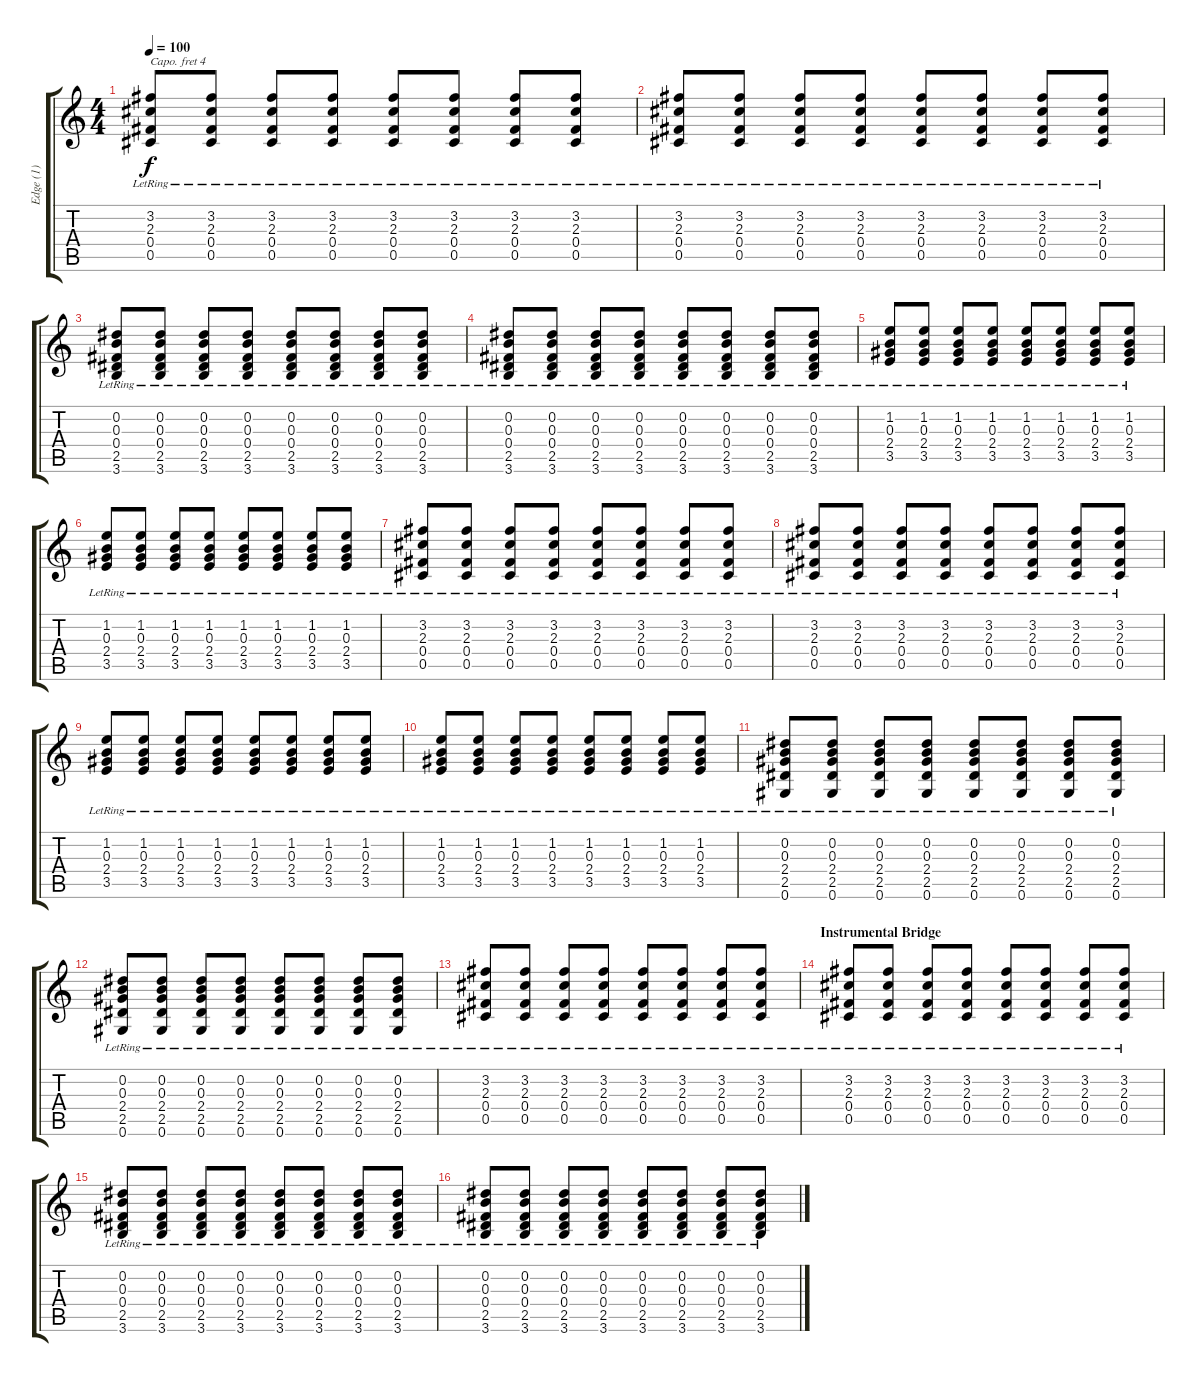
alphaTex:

\track ("Edge (1)" "Edge (1)") {instrument electricguitarjazz}
\staff {score tabs}
\capo 4
\tuning (E4 B3 G3 D3 A2 E2) {hide}
\ts (4 4)
\tempo 100
\clef g2
\ks c
(3.2{lr} 2.3{lr} 0.4{lr} 0.5{lr}).8{dy f} (3.2{lr} 2.3{lr} 0.4{lr} 0.5{lr}).8 (3.2{lr} 2.3{lr} 0.4{lr} 0.5{lr}).8 (3.2{lr} 2.3{lr} 0.4{lr} 0.5{lr}).8 (3.2{lr} 2.3{lr} 0.4{lr} 0.5{lr}).8 (3.2{lr} 2.3{lr} 0.4{lr} 0.5{lr}).8 (3.2{lr} 2.3{lr} 0.4{lr} 0.5{lr}).8 (3.2{lr} 2.3{lr} 0.4{lr} 0.5{lr}).8 |
(3.2{lr} 2.3{lr} 0.4{lr} 0.5{lr}).8 (3.2{lr} 2.3{lr} 0.4{lr} 0.5{lr}).8 (3.2{lr} 2.3{lr} 0.4{lr} 0.5{lr}).8 (3.2{lr} 2.3{lr} 0.4{lr} 0.5{lr}).8 (3.2{lr} 2.3{lr} 0.4{lr} 0.5{lr}).8 (3.2{lr} 2.3{lr} 0.4{lr} 0.5{lr}).8 (3.2{lr} 2.3{lr} 0.4{lr} 0.5{lr}).8 (3.2{lr} 2.3{lr} 0.4{lr} 0.5{lr}).8 |
(0.2{lr} 0.3{lr} 0.4{lr} 2.5{lr} 3.6{lr}).8 (0.2{lr} 0.3{lr} 0.4{lr} 2.5{lr} 3.6{lr}).8 (0.2{lr} 0.3{lr} 0.4{lr} 2.5{lr} 3.6{lr}).8 (0.2{lr} 0.3{lr} 0.4{lr} 2.5{lr} 3.6{lr}).8 (0.2{lr} 0.3{lr} 0.4{lr} 2.5{lr} 3.6{lr}).8 (0.2{lr} 0.3{lr} 0.4{lr} 2.5{lr} 3.6{lr}).8 (0.2{lr} 0.3{lr} 0.4{lr} 2.5{lr} 3.6{lr}).8 (0.2{lr} 0.3{lr} 0.4{lr} 2.5{lr} 3.6{lr}).8 |
(0.2{lr} 0.3{lr} 0.4{lr} 2.5{lr} 3.6{lr}).8 (0.2{lr} 0.3{lr} 0.4{lr} 2.5{lr} 3.6{lr}).8 (0.2{lr} 0.3{lr} 0.4{lr} 2.5{lr} 3.6{lr}).8 (0.2{lr} 0.3{lr} 0.4{lr} 2.5{lr} 3.6{lr}).8 (0.2{lr} 0.3{lr} 0.4{lr} 2.5{lr} 3.6{lr}).8 (0.2{lr} 0.3{lr} 0.4{lr} 2.5{lr} 3.6{lr}).8 (0.2{lr} 0.3{lr} 0.4{lr} 2.5{lr} 3.6{lr}).8 (0.2{lr} 0.3{lr} 0.4{lr} 2.5{lr} 3.6{lr}).8 |
(1.2{lr} 0.3{lr} 2.4{lr} 3.5{lr}).8 (1.2{lr} 0.3{lr} 2.4{lr} 3.5{lr}).8 (1.2{lr} 0.3{lr} 2.4{lr} 3.5{lr}).8 (1.2{lr} 0.3{lr} 2.4{lr} 3.5{lr}).8 (1.2{lr} 0.3{lr} 2.4{lr} 3.5{lr}).8 (1.2{lr} 0.3{lr} 2.4{lr} 3.5{lr}).8 (1.2{lr} 0.3{lr} 2.4{lr} 3.5{lr}).8 (1.2{lr} 0.3{lr} 2.4{lr} 3.5{lr}).8 |
(1.2{lr} 0.3{lr} 2.4{lr} 3.5{lr}).8 (1.2{lr} 0.3{lr} 2.4{lr} 3.5{lr}).8 (1.2{lr} 0.3{lr} 2.4{lr} 3.5{lr}).8 (1.2{lr} 0.3{lr} 2.4{lr} 3.5{lr}).8 (1.2{lr} 0.3{lr} 2.4{lr} 3.5{lr}).8 (1.2{lr} 0.3{lr} 2.4{lr} 3.5{lr}).8 (1.2{lr} 0.3{lr} 2.4{lr} 3.5{lr}).8 (1.2{lr} 0.3{lr} 2.4{lr} 3.5{lr}).8 |
(3.2{lr} 2.3{lr} 0.4{lr} 0.5{lr}).8 (3.2{lr} 2.3{lr} 0.4{lr} 0.5{lr}).8 (3.2{lr} 2.3{lr} 0.4{lr} 0.5{lr}).8 (3.2{lr} 2.3{lr} 0.4{lr} 0.5{lr}).8 (3.2{lr} 2.3{lr} 0.4{lr} 0.5{lr}).8 (3.2{lr} 2.3{lr} 0.4{lr} 0.5{lr}).8 (3.2{lr} 2.3{lr} 0.4{lr} 0.5{lr}).8 (3.2{lr} 2.3{lr} 0.4{lr} 0.5{lr}).8 |
(3.2{lr} 2.3{lr} 0.4{lr} 0.5{lr}).8 (3.2{lr} 2.3{lr} 0.4{lr} 0.5{lr}).8 (3.2{lr} 2.3{lr} 0.4{lr} 0.5{lr}).8 (3.2{lr} 2.3{lr} 0.4{lr} 0.5{lr}).8 (3.2{lr} 2.3{lr} 0.4{lr} 0.5{lr}).8 (3.2{lr} 2.3{lr} 0.4{lr} 0.5{lr}).8 (3.2{lr} 2.3{lr} 0.4{lr} 0.5{lr}).8 (3.2{lr} 2.3{lr} 0.4{lr} 0.5{lr}).8 |
(1.2{lr} 0.3{lr} 2.4{lr} 3.5{lr}).8 (1.2{lr} 0.3{lr} 2.4{lr} 3.5{lr}).8 (1.2{lr} 0.3{lr} 2.4{lr} 3.5{lr}).8 (1.2{lr} 0.3{lr} 2.4{lr} 3.5{lr}).8 (1.2{lr} 0.3{lr} 2.4{lr} 3.5{lr}).8 (1.2{lr} 0.3{lr} 2.4{lr} 3.5{lr}).8 (1.2{lr} 0.3{lr} 2.4{lr} 3.5{lr}).8 (1.2{lr} 0.3{lr} 2.4{lr} 3.5{lr}).8 |
(1.2{lr} 0.3{lr} 2.4{lr} 3.5{lr}).8 (1.2{lr} 0.3{lr} 2.4{lr} 3.5{lr}).8 (1.2{lr} 0.3{lr} 2.4{lr} 3.5{lr}).8 (1.2{lr} 0.3{lr} 2.4{lr} 3.5{lr}).8 (1.2{lr} 0.3{lr} 2.4{lr} 3.5{lr}).8 (1.2{lr} 0.3{lr} 2.4{lr} 3.5{lr}).8 (1.2{lr} 0.3{lr} 2.4{lr} 3.5{lr}).8 (1.2{lr} 0.3{lr} 2.4{lr} 3.5{lr}).8 |
(0.2{lr} 0.3{lr} 2.4{lr} 2.5{lr} 0.6{lr}).8 (0.2{lr} 0.3{lr} 2.4{lr} 2.5{lr} 0.6{lr}).8 (0.2{lr} 0.3{lr} 2.4{lr} 2.5{lr} 0.6{lr}).8 (0.2{lr} 0.3{lr} 2.4{lr} 2.5{lr} 0.6{lr}).8 (0.2{lr} 0.3{lr} 2.4{lr} 2.5{lr} 0.6{lr}).8 (0.2{lr} 0.3{lr} 2.4{lr} 2.5{lr} 0.6{lr}).8 (0.2{lr} 0.3{lr} 2.4{lr} 2.5{lr} 0.6{lr}).8 (0.2{lr} 0.3{lr} 2.4{lr} 2.5{lr} 0.6{lr}).8 |
(0.2{lr} 0.3{lr} 2.4{lr} 2.5{lr} 0.6{lr}).8 (0.2{lr} 0.3{lr} 2.4{lr} 2.5{lr} 0.6{lr}).8 (0.2{lr} 0.3{lr} 2.4{lr} 2.5{lr} 0.6{lr}).8 (0.2{lr} 0.3{lr} 2.4{lr} 2.5{lr} 0.6{lr}).8 (0.2{lr} 0.3{lr} 2.4{lr} 2.5{lr} 0.6{lr}).8 (0.2{lr} 0.3{lr} 2.4{lr} 2.5{lr} 0.6{lr}).8 (0.2{lr} 0.3{lr} 2.4{lr} 2.5{lr} 0.6{lr}).8 (0.2{lr} 0.3{lr} 2.4{lr} 2.5{lr} 0.6{lr}).8 |
(3.2{lr} 2.3{lr} 0.4{lr} 0.5{lr}).8 (3.2{lr} 2.3{lr} 0.4{lr} 0.5{lr}).8 (3.2{lr} 2.3{lr} 0.4{lr} 0.5{lr}).8 (3.2{lr} 2.3{lr} 0.4{lr} 0.5{lr}).8 (3.2{lr} 2.3{lr} 0.4{lr} 0.5{lr}).8 (3.2{lr} 2.3{lr} 0.4{lr} 0.5{lr}).8 (3.2{lr} 2.3{lr} 0.4{lr} 0.5{lr}).8 (3.2{lr} 2.3{lr} 0.4{lr} 0.5{lr}).8 |
\section ("" "Instrumental Bridge")
(3.2{lr} 2.3{lr} 0.4{lr} 0.5{lr}).8 (3.2{lr} 2.3{lr} 0.4{lr} 0.5{lr}).8 (3.2{lr} 2.3{lr} 0.4{lr} 0.5{lr}).8 (3.2{lr} 2.3{lr} 0.4{lr} 0.5{lr}).8 (3.2{lr} 2.3{lr} 0.4{lr} 0.5{lr}).8 (3.2{lr} 2.3{lr} 0.4{lr} 0.5{lr}).8 (3.2{lr} 2.3{lr} 0.4{lr} 0.5{lr}).8 (3.2{lr} 2.3{lr} 0.4{lr} 0.5{lr}).8 |
(0.2{lr} 0.3{lr} 0.4{lr} 2.5{lr} 3.6{lr}).8 (0.2{lr} 0.3{lr} 0.4{lr} 2.5{lr} 3.6{lr}).8 (0.2{lr} 0.3{lr} 0.4{lr} 2.5{lr} 3.6{lr}).8 (0.2{lr} 0.3{lr} 0.4{lr} 2.5{lr} 3.6{lr}).8 (0.2{lr} 0.3{lr} 0.4{lr} 2.5{lr} 3.6{lr}).8 (0.2{lr} 0.3{lr} 0.4{lr} 2.5{lr} 3.6{lr}).8 (0.2{lr} 0.3{lr} 0.4{lr} 2.5{lr} 3.6{lr}).8 (0.2{lr} 0.3{lr} 0.4{lr} 2.5{lr} 3.6{lr}).8 |
(0.2{lr} 0.3{lr} 0.4{lr} 2.5{lr} 3.6{lr}).8 (0.2{lr} 0.3{lr} 0.4{lr} 2.5{lr} 3.6{lr}).8 (0.2{lr} 0.3{lr} 0.4{lr} 2.5{lr} 3.6{lr}).8 (0.2{lr} 0.3{lr} 0.4{lr} 2.5{lr} 3.6{lr}).8 (0.2{lr} 0.3{lr} 0.4{lr} 2.5{lr} 3.6{lr}).8 (0.2{lr} 0.3{lr} 0.4{lr} 2.5{lr} 3.6{lr}).8 (0.2{lr} 0.3{lr} 0.4{lr} 2.5{lr} 3.6{lr}).8 (0.2{lr} 0.3{lr} 0.4{lr} 2.5{lr} 3.6{lr}).8
